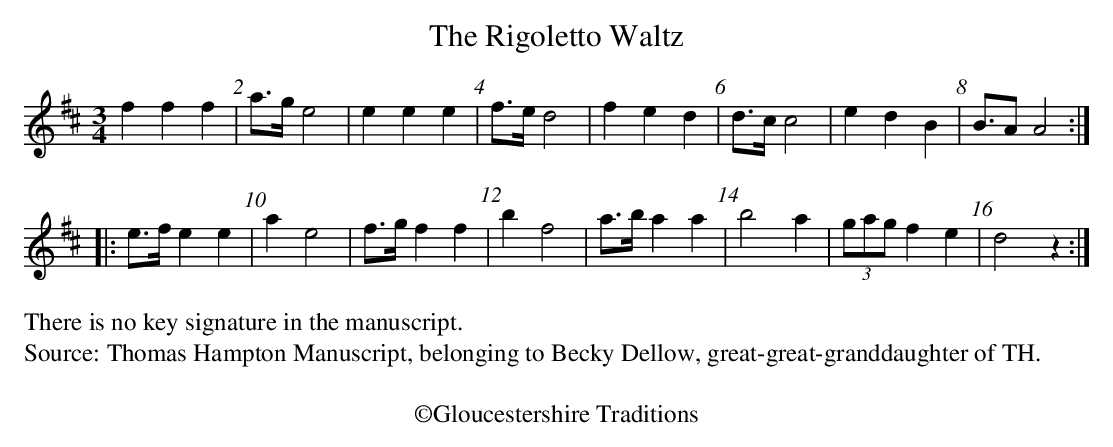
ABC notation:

X:1
T: Rigoletto Waltz, The
M:3/4
L:1/4
K:D
fff | a/>g/e2 | eee | f/>e/d2 | fed | d/>c/c2 | edB | B/>AA2:|
|:e/>f/ee | ae2| f/>g/ff | bf2 | a/>b/aa | b2a | (3g/a/g/fe | d2z:|
